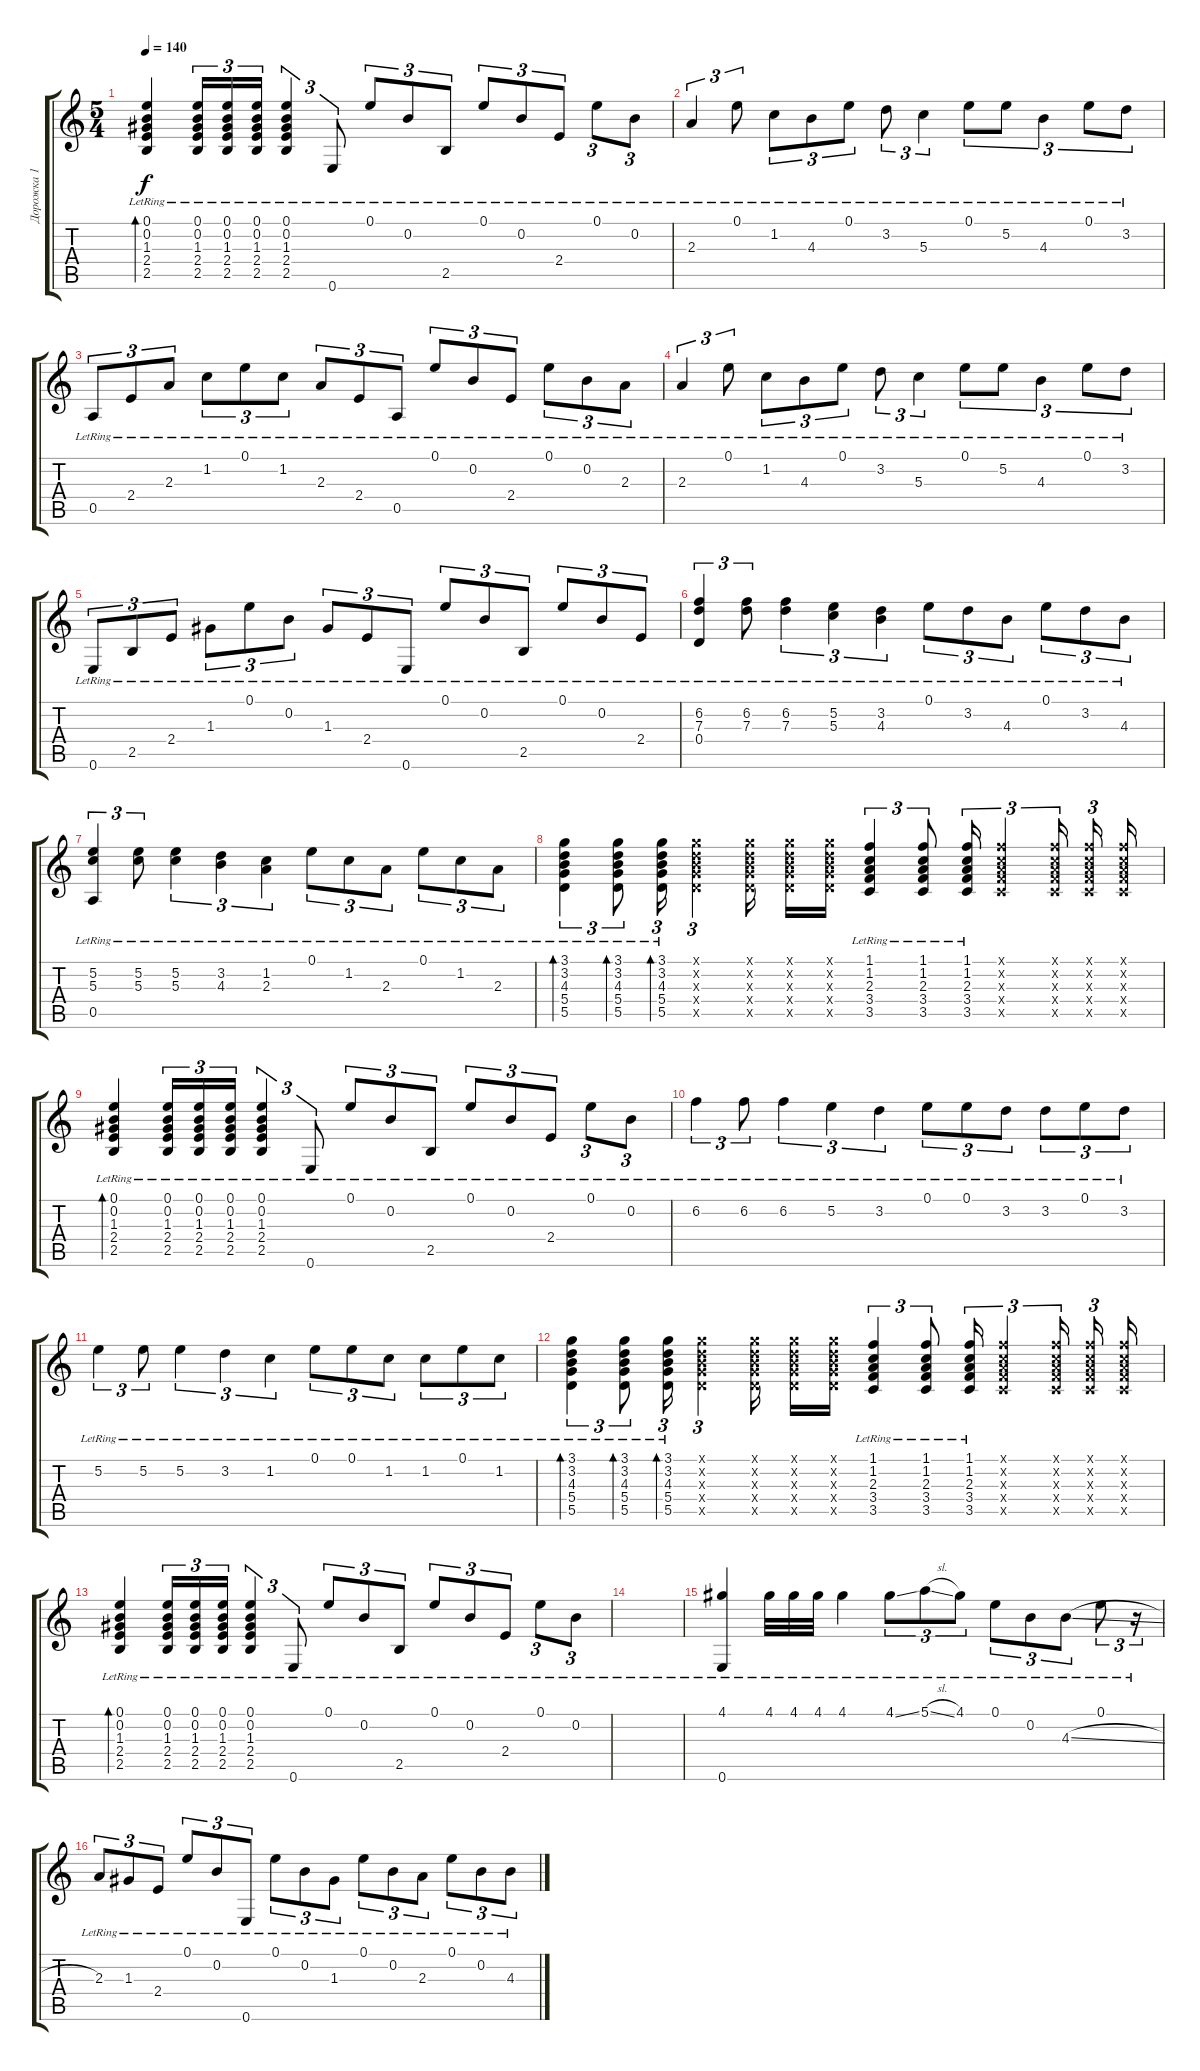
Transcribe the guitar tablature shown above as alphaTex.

\track ("Дорожка 1" "Дорожка 1") {instrument acousticguitarnylon}
\staff {score tabs}
\tuning (E4 B3 G3 D3 A2 E2) {hide}
\ts (5 4)
\tempo 140
\clef g2
\ks c
(0.1{lr} 0.2{lr} 1.3{lr} 2.4{lr} 2.5{lr}).4{bd 120 dy f} (0.1{lr} 0.2{lr} 1.3{lr} 2.4{lr} 2.5{lr}).16{tu (3 2)} (0.1{lr} 0.2{lr} 1.3{lr} 2.4{lr} 2.5{lr}).16{tu (3 2)} (0.1{lr} 0.2{lr} 1.3{lr} 2.4{lr} 2.5{lr}).16{tu (3 2)} (0.1{lr} 0.2{lr} 1.3{lr} 2.4{lr} 2.5{lr}).4{tu (3 2)} 0.6{lr}.8{tu (3 2)} 0.1{lr}.8{tu (3 2)} 0.2{lr}.8{tu (3 2)} 2.5{lr}.8{tu (3 2)} 0.1{lr}.8{tu (3 2)} 0.2{lr}.8{tu (3 2)} 2.4{lr}.8{tu (3 2)} 0.1{lr}.8{tu (3 2)} 0.2{lr}.8{tu (3 2)} |
2.3{lr}.4{tu (3 2)} 0.1{lr}.8{tu (3 2)} 1.2{lr}.8{tu (3 2)} 4.3{lr}.8{tu (3 2)} 0.1{lr}.8{tu (3 2)} 3.2{lr}.8{tu (3 2)} 5.3{lr}.4{tu (3 2)} 0.1{lr}.8{tu (3 2)} 5.2{lr}.8{tu (3 2)} 4.3{lr}.4{tu (3 2)} 0.1{lr}.8{tu (3 2)} 3.2{lr}.8{tu (3 2)} |
0.5{lr}.8{tu (3 2)} 2.4{lr}.8{tu (3 2)} 2.3{lr}.8{tu (3 2)} 1.2{lr}.8{tu (3 2)} 0.1{lr}.8{tu (3 2)} 1.2{lr}.8{tu (3 2)} 2.3{lr}.8{tu (3 2)} 2.4{lr}.8{tu (3 2)} 0.5{lr}.8{tu (3 2)} 0.1{lr}.8{tu (3 2)} 0.2{lr}.8{tu (3 2)} 2.4{lr}.8{tu (3 2)} 0.1{lr}.8{tu (3 2)} 0.2{lr}.8{tu (3 2)} 2.3{lr}.8{tu (3 2)} |
2.3{lr}.4{tu (3 2)} 0.1{lr}.8{tu (3 2)} 1.2{lr}.8{tu (3 2)} 4.3{lr}.8{tu (3 2)} 0.1{lr}.8{tu (3 2)} 3.2{lr}.8{tu (3 2)} 5.3{lr}.4{tu (3 2)} 0.1{lr}.8{tu (3 2)} 5.2{lr}.8{tu (3 2)} 4.3{lr}.4{tu (3 2)} 0.1{lr}.8{tu (3 2)} 3.2{lr}.8{tu (3 2)} |
0.6{lr}.8{tu (3 2)} 2.5{lr}.8{tu (3 2)} 2.4{lr}.8{tu (3 2)} 1.3{lr}.8{tu (3 2)} 0.1{lr}.8{tu (3 2)} 0.2{lr}.8{tu (3 2)} 1.3{lr}.8{tu (3 2)} 2.4{lr}.8{tu (3 2)} 0.6{lr}.8{tu (3 2)} 0.1{lr}.8{tu (3 2)} 0.2{lr}.8{tu (3 2)} 2.5{lr}.8{tu (3 2)} 0.1{lr}.8{tu (3 2)} 0.2{lr}.8{tu (3 2)} 2.4{lr}.8{tu (3 2)} |
(6.2{lr} 7.3{lr} 0.4{lr}).4{tu (3 2)} (6.2{lr} 7.3{lr}).8{tu (3 2)} (6.2{lr} 7.3{lr}).4{tu (3 2)} (5.2{lr} 5.3{lr}).4{tu (3 2)} (3.2{lr} 4.3{lr}).4{tu (3 2)} 0.1{lr}.8{tu (3 2)} 3.2{lr}.8{tu (3 2)} 4.3{lr}.8{tu (3 2)} 0.1{lr}.8{tu (3 2)} 3.2{lr}.8{tu (3 2)} 4.3{lr}.8{tu (3 2)} |
(5.2{lr} 5.3{lr} 0.5{lr}).4{tu (3 2)} (5.2{lr} 5.3{lr}).8{tu (3 2)} (5.2{lr} 5.3{lr}).4{tu (3 2)} (3.2{lr} 4.3{lr}).4{tu (3 2)} (1.2{lr} 2.3{lr}).4{tu (3 2)} 0.1{lr}.8{tu (3 2)} 1.2{lr}.8{tu (3 2)} 2.3{lr}.8{tu (3 2)} 0.1{lr}.8{tu (3 2)} 1.2{lr}.8{tu (3 2)} 2.3{lr}.8{tu (3 2)} |
(3.1{lr} 3.2{lr} 4.3{lr} 5.4{lr} 5.5{lr}).4{tu (3 2) bd 60} (3.1{lr} 3.2{lr} 4.3{lr} 5.4{lr} 5.5{lr}).8{tu (3 2) bd 60} (3.1{lr} 3.2{lr} 4.3{lr} 5.4{lr} 5.5{lr}).16{tu (3 2) bd 60} (3.1{x} 3.2{x} 4.3{x} 5.4{x} 5.5{x}).4{tu (3 2)} (3.1{x} 3.2{x} 4.3{x} 5.4{x} 5.5{x}).16 (3.1{x} 3.2{x} 4.3{x} 5.4{x} 5.5{x}).16 (3.1{x} 3.2{x} 4.3{x} 5.4{x} 5.5{x}).16 (1.1{lr} 1.2{lr} 2.3{lr} 3.4{lr} 3.5{lr}).4{tu (3 2)} (1.1{lr} 1.2{lr} 2.3{lr} 3.4{lr} 3.5{lr}).8{tu (3 2)} (1.1{lr} 1.2{lr} 2.3{lr} 3.4{lr} 3.5{lr}).16{tu (3 2)} (1.1{x} 1.2{x} 2.3{x} 3.4{x} 3.5{x}).4{tu (3 2)} (1.1{x} 1.2{x} 2.3{x} 3.4{x} 3.5{x}).16{tu (3 2)} (1.1{x} 1.2{x} 2.3{x} 3.4{x} 3.5{x}).16{tu (3 2)} (1.1{x} 1.2{x} 2.3{x} 3.4{x} 3.5{x}).16 |
(0.1{lr} 0.2{lr} 1.3{lr} 2.4{lr} 2.5{lr}).4{bd 120} (0.1{lr} 0.2{lr} 1.3{lr} 2.4{lr} 2.5{lr}).16{tu (3 2)} (0.1{lr} 0.2{lr} 1.3{lr} 2.4{lr} 2.5{lr}).16{tu (3 2)} (0.1{lr} 0.2{lr} 1.3{lr} 2.4{lr} 2.5{lr}).16{tu (3 2)} (0.1{lr} 0.2{lr} 1.3{lr} 2.4{lr} 2.5{lr}).4{tu (3 2)} 0.6{lr}.8{tu (3 2)} 0.1{lr}.8{tu (3 2)} 0.2{lr}.8{tu (3 2)} 2.5{lr}.8{tu (3 2)} 0.1{lr}.8{tu (3 2)} 0.2{lr}.8{tu (3 2)} 2.4{lr}.8{tu (3 2)} 0.1{lr}.8{tu (3 2)} 0.2{lr}.8{tu (3 2)} |
6.2{lr}.4{tu (3 2)} 6.2{lr}.8{tu (3 2)} 6.2{lr}.4{tu (3 2)} 5.2{lr}.4{tu (3 2)} 3.2{lr}.4{tu (3 2)} 0.1{lr}.8{tu (3 2)} 0.1{lr}.8{tu (3 2)} 3.2{lr}.8{tu (3 2)} 3.2{lr}.8{tu (3 2)} 0.1{lr}.8{tu (3 2)} 3.2{lr}.8{tu (3 2)} |
5.2{lr}.4{tu (3 2)} 5.2{lr}.8{tu (3 2)} 5.2{lr}.4{tu (3 2)} 3.2{lr}.4{tu (3 2)} 1.2{lr}.4{tu (3 2)} 0.1{lr}.8{tu (3 2)} 0.1{lr}.8{tu (3 2)} 1.2{lr}.8{tu (3 2)} 1.2{lr}.8{tu (3 2)} 0.1{lr}.8{tu (3 2)} 1.2{lr}.8{tu (3 2)} |
(3.1{lr} 3.2{lr} 4.3{lr} 5.4{lr} 5.5{lr}).4{tu (3 2) bd 60} (3.1{lr} 3.2{lr} 4.3{lr} 5.4{lr} 5.5{lr}).8{tu (3 2) bd 60} (3.1{lr} 3.2{lr} 4.3{lr} 5.4{lr} 5.5{lr}).16{tu (3 2) bd 60} (3.1{x} 3.2{x} 4.3{x} 5.4{x} 5.5{x}).4{tu (3 2)} (3.1{x} 3.2{x} 4.3{x} 5.4{x} 5.5{x}).16 (3.1{x} 3.2{x} 4.3{x} 5.4{x} 5.5{x}).16 (3.1{x} 3.2{x} 4.3{x} 5.4{x} 5.5{x}).16 (1.1{lr} 1.2{lr} 2.3{lr} 3.4{lr} 3.5{lr}).4{tu (3 2)} (1.1{lr} 1.2{lr} 2.3{lr} 3.4{lr} 3.5{lr}).8{tu (3 2)} (1.1{lr} 1.2{lr} 2.3{lr} 3.4{lr} 3.5{lr}).16{tu (3 2)} (1.1{x} 1.2{x} 2.3{x} 3.4{x} 3.5{x}).4{tu (3 2)} (1.1{x} 1.2{x} 2.3{x} 3.4{x} 3.5{x}).16{tu (3 2)} (1.1{x} 1.2{x} 2.3{x} 3.4{x} 3.5{x}).16{tu (3 2)} (1.1{x} 1.2{x} 2.3{x} 3.4{x} 3.5{x}).16 |
(0.1{lr} 0.2{lr} 1.3{lr} 2.4{lr} 2.5{lr}).4{bd 120} (0.1{lr} 0.2{lr} 1.3{lr} 2.4{lr} 2.5{lr}).16{tu (3 2)} (0.1{lr} 0.2{lr} 1.3{lr} 2.4{lr} 2.5{lr}).16{tu (3 2)} (0.1{lr} 0.2{lr} 1.3{lr} 2.4{lr} 2.5{lr}).16{tu (3 2)} (0.1{lr} 0.2{lr} 1.3{lr} 2.4{lr} 2.5{lr}).4{tu (3 2)} 0.6{lr}.8{tu (3 2)} 0.1{lr}.8{tu (3 2)} 0.2{lr}.8{tu (3 2)} 2.5{lr}.8{tu (3 2)} 0.1{lr}.8{tu (3 2)} 0.2{lr}.8{tu (3 2)} 2.4{lr}.8{tu (3 2)} 0.1{lr}.8{tu (3 2)} 0.2{lr}.8{tu (3 2)} |
|
(4.1{lr} 0.6{lr}).4 4.1{lr}.32 4.1{lr}.32 4.1{lr}.32 4.1{lr}.4 4.1{ss lr}.8{tu (3 2)} 5.1{sl lr}.8{tu (3 2)} 4.1{lr}.8{tu (3 2)} 0.1{lr}.8{tu (3 2)} 0.2{lr}.8{tu (3 2)} 4.3{sl lr}.8{tu (3 2)} 0.1{lr}.8{tu (3 2)} r.16{tu (3 2)} |
2.3{lr}.8{tu (3 2)} 1.3{lr}.8{tu (3 2)} 2.4{lr}.8{tu (3 2)} 0.1{lr}.8{tu (3 2)} 0.2{lr}.8{tu (3 2)} 0.6{lr}.8{tu (3 2)} 0.1{lr}.8{tu (3 2)} 0.2{lr}.8{tu (3 2)} 1.3{lr}.8{tu (3 2)} 0.1{lr}.8{tu (3 2)} 0.2{lr}.8{tu (3 2)} 2.3{lr}.8{tu (3 2)} 0.1{lr}.8{tu (3 2)} 0.2{lr}.8{tu (3 2)} 4.3{lr}.8{tu (3 2)}
